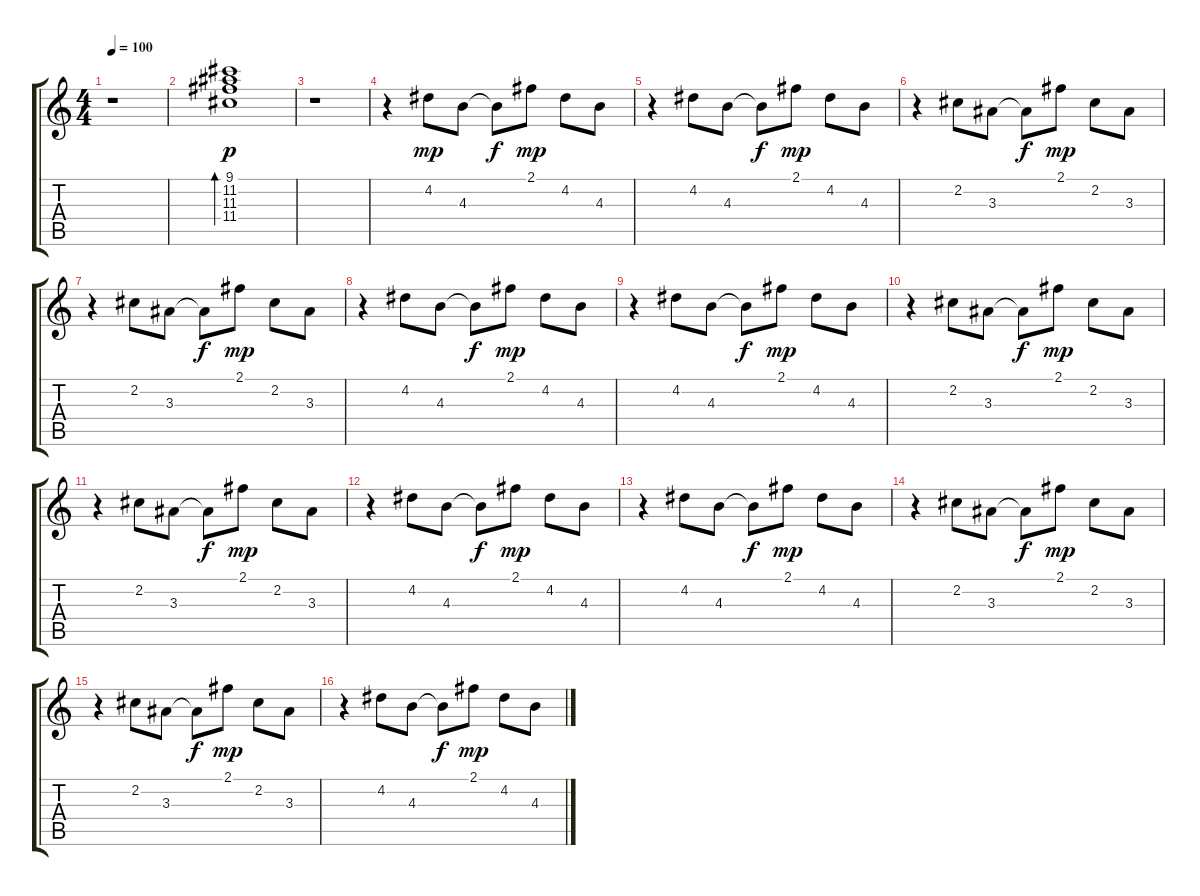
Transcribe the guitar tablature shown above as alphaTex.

\track "" {instrument electricguitarjazz}
\staff {score tabs}
\tuning (E4 B3 G3 D3 A2 E2) {hide}
\ts (4 4)
\tempo 100
\clef g2
\ks c
r.1{dy p} |
(9.1 11.2 11.3 11.4).1{bd 240} |
r.1 |
r.4 4.2.8{dy mp} 4.3.8 4.3{t}.8{dy f} 2.1.8{dy mp} 4.2.8 4.3.8 |
r.4 4.2.8 4.3.8 4.3{t}.8{dy f} 2.1.8{dy mp} 4.2.8 4.3.8 |
r.4 2.2.8 3.3.8 3.3{t}.8{dy f} 2.1.8{dy mp} 2.2.8 3.3.8 |
r.4 2.2.8 3.3.8 3.3{t}.8{dy f} 2.1.8{dy mp} 2.2.8 3.3.8 |
r.4 4.2.8 4.3.8 4.3{t}.8{dy f} 2.1.8{dy mp} 4.2.8 4.3.8 |
r.4 4.2.8 4.3.8 4.3{t}.8{dy f} 2.1.8{dy mp} 4.2.8 4.3.8 |
r.4 2.2.8 3.3.8 3.3{t}.8{dy f} 2.1.8{dy mp} 2.2.8 3.3.8 |
r.4 2.2.8 3.3.8 3.3{t}.8{dy f} 2.1.8{dy mp} 2.2.8 3.3.8 |
r.4 4.2.8 4.3.8 4.3{t}.8{dy f} 2.1.8{dy mp} 4.2.8 4.3.8 |
r.4 4.2.8 4.3.8 4.3{t}.8{dy f} 2.1.8{dy mp} 4.2.8 4.3.8 |
r.4 2.2.8 3.3.8 3.3{t}.8{dy f} 2.1.8{dy mp} 2.2.8 3.3.8 |
r.4 2.2.8 3.3.8 3.3{t}.8{dy f} 2.1.8{dy mp} 2.2.8 3.3.8 |
r.4 4.2.8 4.3.8 4.3{t}.8{dy f} 2.1.8{dy mp} 4.2.8 4.3.8
